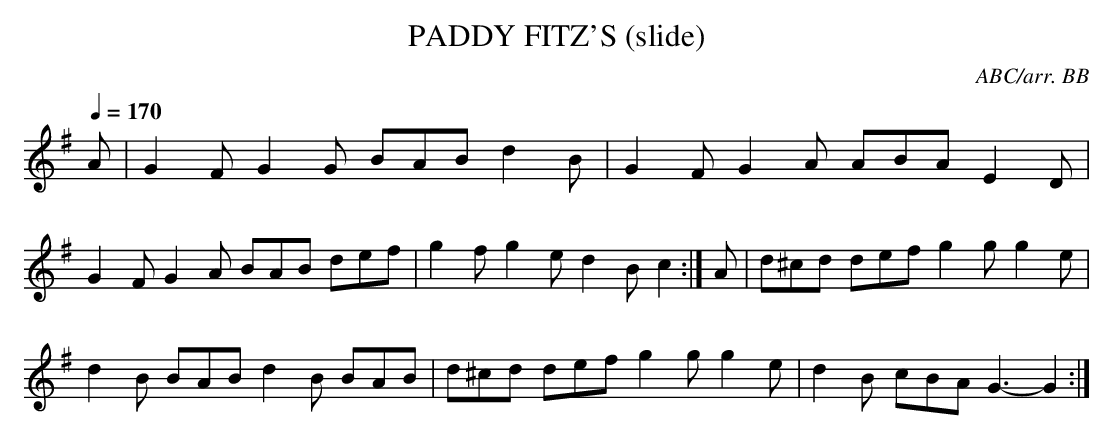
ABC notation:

X:1
T:PADDY FITZ'S (slide)\
C:ABC/arr. BB\
M:12/8\
Q:1/4=170\
L:1/8\
K:G\
A|G2F G2G BAB d2B|G2F G2A ABA E2D |\
G2F G2A BAB def|g2f g2e d2B c2 :|\
A|d^cd def g2 g g2 e|d2 B BAB d2 B BAB |\
d^cd def g2 g g2 e|d2 B cBA G3-G2 :|\
\
\
